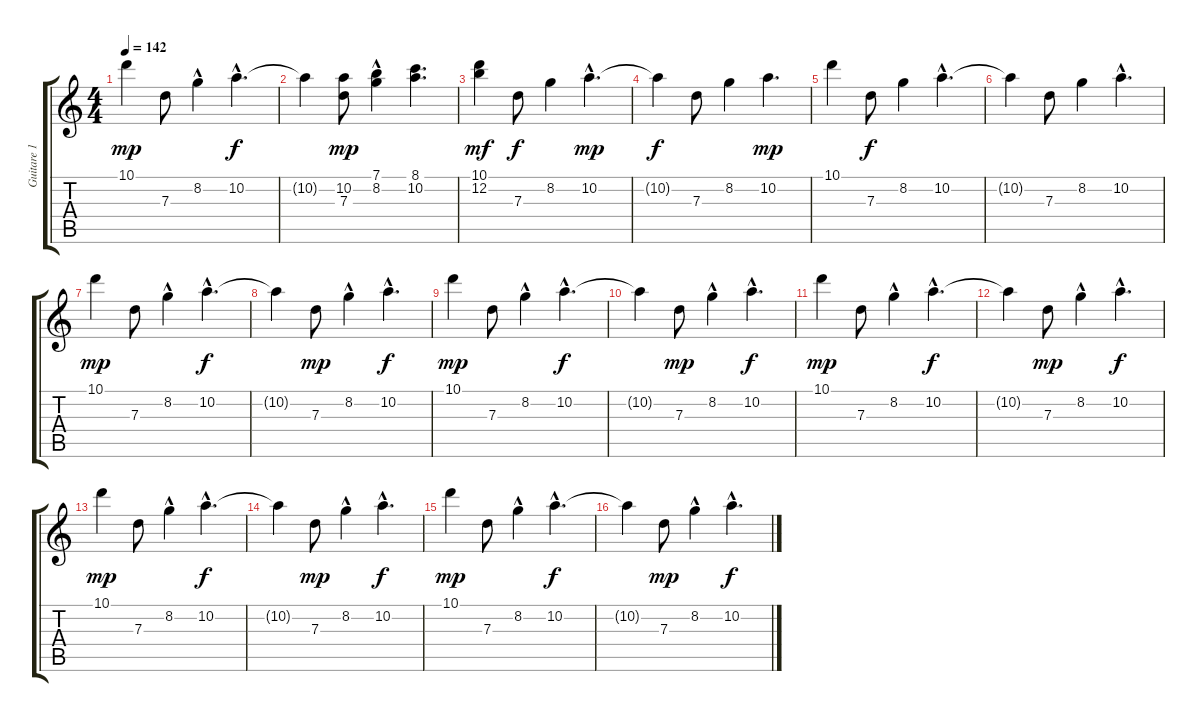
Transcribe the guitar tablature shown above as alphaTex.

\track ("Guitare 1" "Guitare 1") {instrument acousticguitarsteel}
\staff {score tabs}
\tuning (E4 B3 G3 D3 A2 E2) {hide}
\ts (4 4)
\tempo 142
\clef g2
\ks c
10.1.4{dy mp} 7.3.8 8.2{hac}.4 10.2{hac}.4{d dy f} |
10.2{t}.4 (10.2 7.3).8{dy mp} (7.1 8.2{hac}).4 (8.1 10.2).4{d} |
(10.1 12.2).4{dy mf} 7.3.8{dy f} 8.2.4 10.2{hac}.4{d dy mp} |
10.2{t}.4{dy f} 7.3.8 8.2.4 10.2.4{d dy mp} |
10.1.4 7.3.8{dy f} 8.2.4 10.2{hac}.4{d} |
10.2{t}.4 7.3.8 8.2.4 10.2{hac}.4{d} |
10.1.4{dy mp} 7.3.8 8.2{hac}.4 10.2{hac}.4{d dy f} |
10.2{t}.4 7.3.8{dy mp} 8.2{hac}.4 10.2{hac}.4{d dy f} |
10.1.4{dy mp} 7.3.8 8.2{hac}.4 10.2{hac}.4{d dy f} |
10.2{t}.4 7.3.8{dy mp} 8.2{hac}.4 10.2{hac}.4{d dy f} |
10.1.4{dy mp} 7.3.8 8.2{hac}.4 10.2{hac}.4{d dy f} |
10.2{t}.4 7.3.8{dy mp} 8.2{hac}.4 10.2{hac}.4{d dy f} |
10.1.4{dy mp} 7.3.8 8.2{hac}.4 10.2{hac}.4{d dy f} |
10.2{t}.4 7.3.8{dy mp} 8.2{hac}.4 10.2{hac}.4{d dy f} |
10.1.4{dy mp} 7.3.8 8.2{hac}.4 10.2{hac}.4{d dy f} |
10.2{t}.4 7.3.8{dy mp} 8.2{hac}.4 10.2{hac}.4{d dy f}
